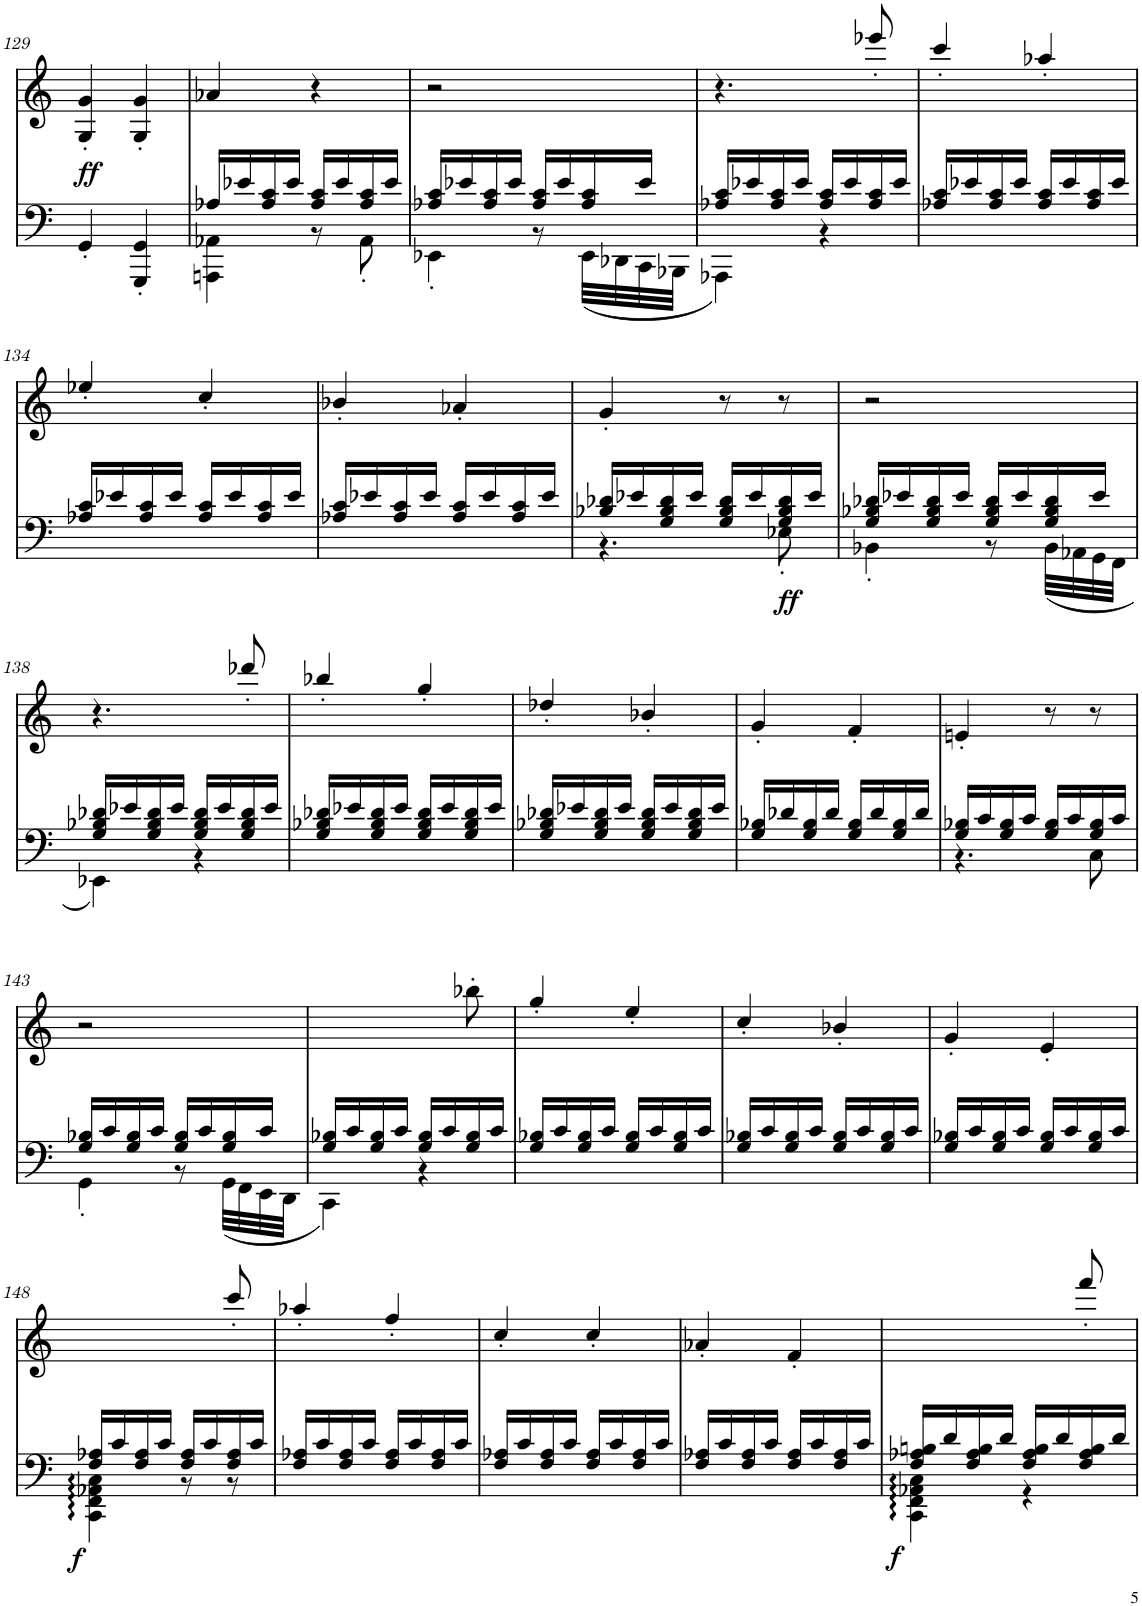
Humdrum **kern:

**kern	**dynam	**kern
*part2	*part2	*part1
*staff2	*staff2	*staff1
*I"piano	*	*I"piano
*I'Pno	*	*I'Pno
!!LO:PB:g=z
*clefF4	*	*clefG2
*k[]	*	*k[]
*M2/4	*	*M2/4
=129	=129	=129
!	!LO:DY:a	!
4GG'/	ff	4G/' 4g/'
4GGG/' 4GG/'	.	4G/' 4g/'
=130	=130	=130
*^	*	*
16A-X/LL	4AAAn\ 4AA-X\	.	4a-X/
16e-X/	.	.	.
16A-/ 16c/	.	.	.
16e-/JJ	.	.	.
16A-/ 16c/LL	8r	.	4r
16e-/	.	.	.
16A-/ 16c/	8AA-'\	.	.
16e-/JJ	.	.	.
=131	=131	=131	=131
16A-X/ 16c/LL	4EE-X'\	.	2r
16e-X/	.	.	.
16A-/ 16c/	.	.	.
16e-/JJ	.	.	.
16A-/ 16c/LL	8r	.	.
16e-/	.	.	.
16A-/ 16c/	(32EE-\LLL	.	.
.	32DD-X\	.	.
16e-/JJ	32CC\	.	.
.	32BBB-X\JJJ	.	.
=132	=132	=132	=132
16A-X/ 16c/LL	4AAA-X\)	.	4.r
16e-X/	.	.	.
16A-/ 16c/	.	.	.
16e-/JJ	.	.	.
16A-/ 16c/LL	4r	.	.
16e-/	.	.	.
16A-/ 16c/	.	.	8eee-X'/
16e-/JJ	.	.	.
*v	*v	*	*
=133	=133	=133
16A-X/ 16c/LL	.	4ccc'/
16e-X/	.	.
16A-/ 16c/	.	.
16e-/JJ	.	.
16A-/ 16c/LL	.	4aa-X'/
16e-/	.	.
16A-/ 16c/	.	.
16e-/JJ	.	.
!!LO:LB:g=z
=134	=134	=134
16A-X/ 16c/LL	.	4ee-X'/
16e-X/	.	.
16A-/ 16c/	.	.
16e-/JJ	.	.
16A-/ 16c/LL	.	4cc'/
16e-/	.	.
16A-/ 16c/	.	.
16e-/JJ	.	.
=135	=135	=135
16A-X/ 16c/LL	.	4b-X'/
16e-X/	.	.
16A-/ 16c/	.	.
16e-/JJ	.	.
16A-/ 16c/LL	.	4a-X'/
16e-/	.	.
16A-/ 16c/	.	.
16e-/JJ	.	.
=136	=136	=136
*^	*	*
16B-X/ 16d-X/LL	4.r	.	4g'/
16e-X/	.	.	.
16G/ 16B-/ 16d-/	.	.	.
16e-/JJ	.	.	.
16G/ 16B-/ 16d-/LL	.	.	8r
16e-/	.	.	.
!	!	!LO:DY:b	!
16G/ 16B-/ 16d-/	8E-X'\	ff	8r
16e-/JJ	.	.	.
=137	=137	=137	=137
16G/ 16B-X/ 16d-X/LL	4BB-X'\	.	2r
16e-X/	.	.	.
16G/ 16B-/ 16d-/	.	.	.
16e-/JJ	.	.	.
16G/ 16B-/ 16d-/LL	8r	.	.
16e-/	.	.	.
16G/ 16B-/ 16d-/	(32BB-\LLL	.	.
.	32AA-X\	.	.
16e-/JJ	32GG\	.	.
.	32FF\JJJ	.	.
!!LO:LB:g=z
=138	=138	=138	=138
16G/ 16B-X/ 16d-X/LL	4EE-X\)	.	4.r
16e-X/	.	.	.
16G/ 16B-/ 16d-/	.	.	.
16e-/JJ	.	.	.
16G/ 16B-/ 16d-/LL	4r	.	.
16e-/	.	.	.
16G/ 16B-/ 16d-/	.	.	8ddd-X'/
16e-/JJ	.	.	.
*v	*v	*	*
=139	=139	=139
16G/ 16B-X/ 16d-X/LL	.	4bb-X'/
16e-X/	.	.
16G/ 16B-/ 16d-/	.	.
16e-/JJ	.	.
16G/ 16B-/ 16d-/LL	.	4gg'/
16e-/	.	.
16G/ 16B-/ 16d-/	.	.
16e-/JJ	.	.
=140	=140	=140
16G/ 16B-X/ 16d-X/LL	.	4dd-X'/
16e-X/	.	.
16G/ 16B-/ 16d-/	.	.
16e-/JJ	.	.
16G/ 16B-/ 16d-/LL	.	4b-X'/
16e-/	.	.
16G/ 16B-/ 16d-/	.	.
16e-/JJ	.	.
=141	=141	=141
16G/ 16B-X/LL	.	4g'/
16d-X/	.	.
16G/ 16B-/	.	.
16d-/JJ	.	.
16G/ 16B-/LL	.	4f'/
16d-/	.	.
16G/ 16B-/	.	.
16d-/JJ	.	.
=142	=142	=142
*^	*	*
16G/ 16B-X/LL	4.r	.	4en'/
16c/	.	.	.
16G/ 16B-/	.	.	.
16c/JJ	.	.	.
16G/ 16B-/LL	.	.	8r
16c/	.	.	.
16G/ 16B-/	8C\	.	8r
16c/JJ	.	.	.
!!LO:LB:g=z
=143	=143	=143	=143
16G/ 16B-X/LL	4GG'\	.	2r
16c/	.	.	.
16G/ 16B-/	.	.	.
16c/JJ	.	.	.
16G/ 16B-/LL	8r	.	.
16c/	.	.	.
16G/ 16B-/	(32GG\LLL	.	.
.	32FF\	.	.
16c/JJ	32EE\	.	.
.	32DD\JJJ	.	.
=144	=144	=144	=144
16G/ 16B-X/LL	4CC\)	.	4.ryy
16c/	.	.	.
16G/ 16B-/	.	.	.
16c/JJ	.	.	.
16G/ 16B-/LL	4r	.	.
16c/	.	.	.
16G/ 16B-/	.	.	8bb-X'\
16c/JJ	.	.	.
*v	*v	*	*
=145	=145	=145
16G/ 16B-X/LL	.	4gg'/
16c/	.	.
16G/ 16B-/	.	.
16c/JJ	.	.
16G/ 16B-/LL	.	4ee'/
16c/	.	.
16G/ 16B-/	.	.
16c/JJ	.	.
=146	=146	=146
16G/ 16B-X/LL	.	4cc'/
16c/	.	.
16G/ 16B-/	.	.
16c/JJ	.	.
16G/ 16B-/LL	.	4b-X'/
16c/	.	.
16G/ 16B-/	.	.
16c/JJ	.	.
=147	=147	=147
16G/ 16B-X/LL	.	4g'/
16c/	.	.
16G/ 16B-/	.	.
16c/JJ	.	.
16G/ 16B-/LL	.	4e'/
16c/	.	.
16G/ 16B-/	.	.
16c/JJ	.	.
!!LO:LB:g=z
=148	=148	=148
*^	*	*
!	!	!LO:DY:b	!
16F/ 16A-X/LL	4CC\ 4FF\ 4AA-X\ 4C\	f	4.ryy
16c/	.	.	.
16F/ 16A-/	.	.	.
16c/JJ	.	.	.
16F/ 16A-/LL	8r	.	.
16c/	.	.	.
16F/ 16A-/	8r	.	8ccc'/
16c/JJ	.	.	.
*v	*v	*	*
=149	=149	=149
16F/ 16A-X/LL	.	4aa-X'/
16c/	.	.
16F/ 16A-/	.	.
16c/JJ	.	.
16F/ 16A-/LL	.	4ff'/
16c/	.	.
16F/ 16A-/	.	.
16c/JJ	.	.
=150	=150	=150
16F/ 16A-X/LL	.	4cc'/
16c/	.	.
16F/ 16A-/	.	.
16c/JJ	.	.
16F/ 16A-/LL	.	4cc'/
16c/	.	.
16F/ 16A-/	.	.
16c/JJ	.	.
=151	=151	=151
16F/ 16A-X/LL	.	4a-X'/
16c/	.	.
16F/ 16A-/	.	.
16c/JJ	.	.
16F/ 16A-/LL	.	4f'/
16c/	.	.
16F/ 16A-/	.	.
16c/JJ	.	.
=152	=152	=152
*^	*	*
!	!	!LO:DY:b	!
16F/ 16A-X/ 16Bn/LL	4CC\ 4FF\ 4AA-X\ 4C\	f	4.ryy
16d/	.	.	.
16F/ 16A-/ 16B/	.	.	.
16d/JJ	.	.	.
16F/ 16A-/ 16B/LL	4r	.	.
16d/	.	.	.
16F/ 16A-/ 16B/	.	.	8fff'/
16d/JJ	.	.	.
*v	*v	*	*
=	=	=
*-	*-	*-
